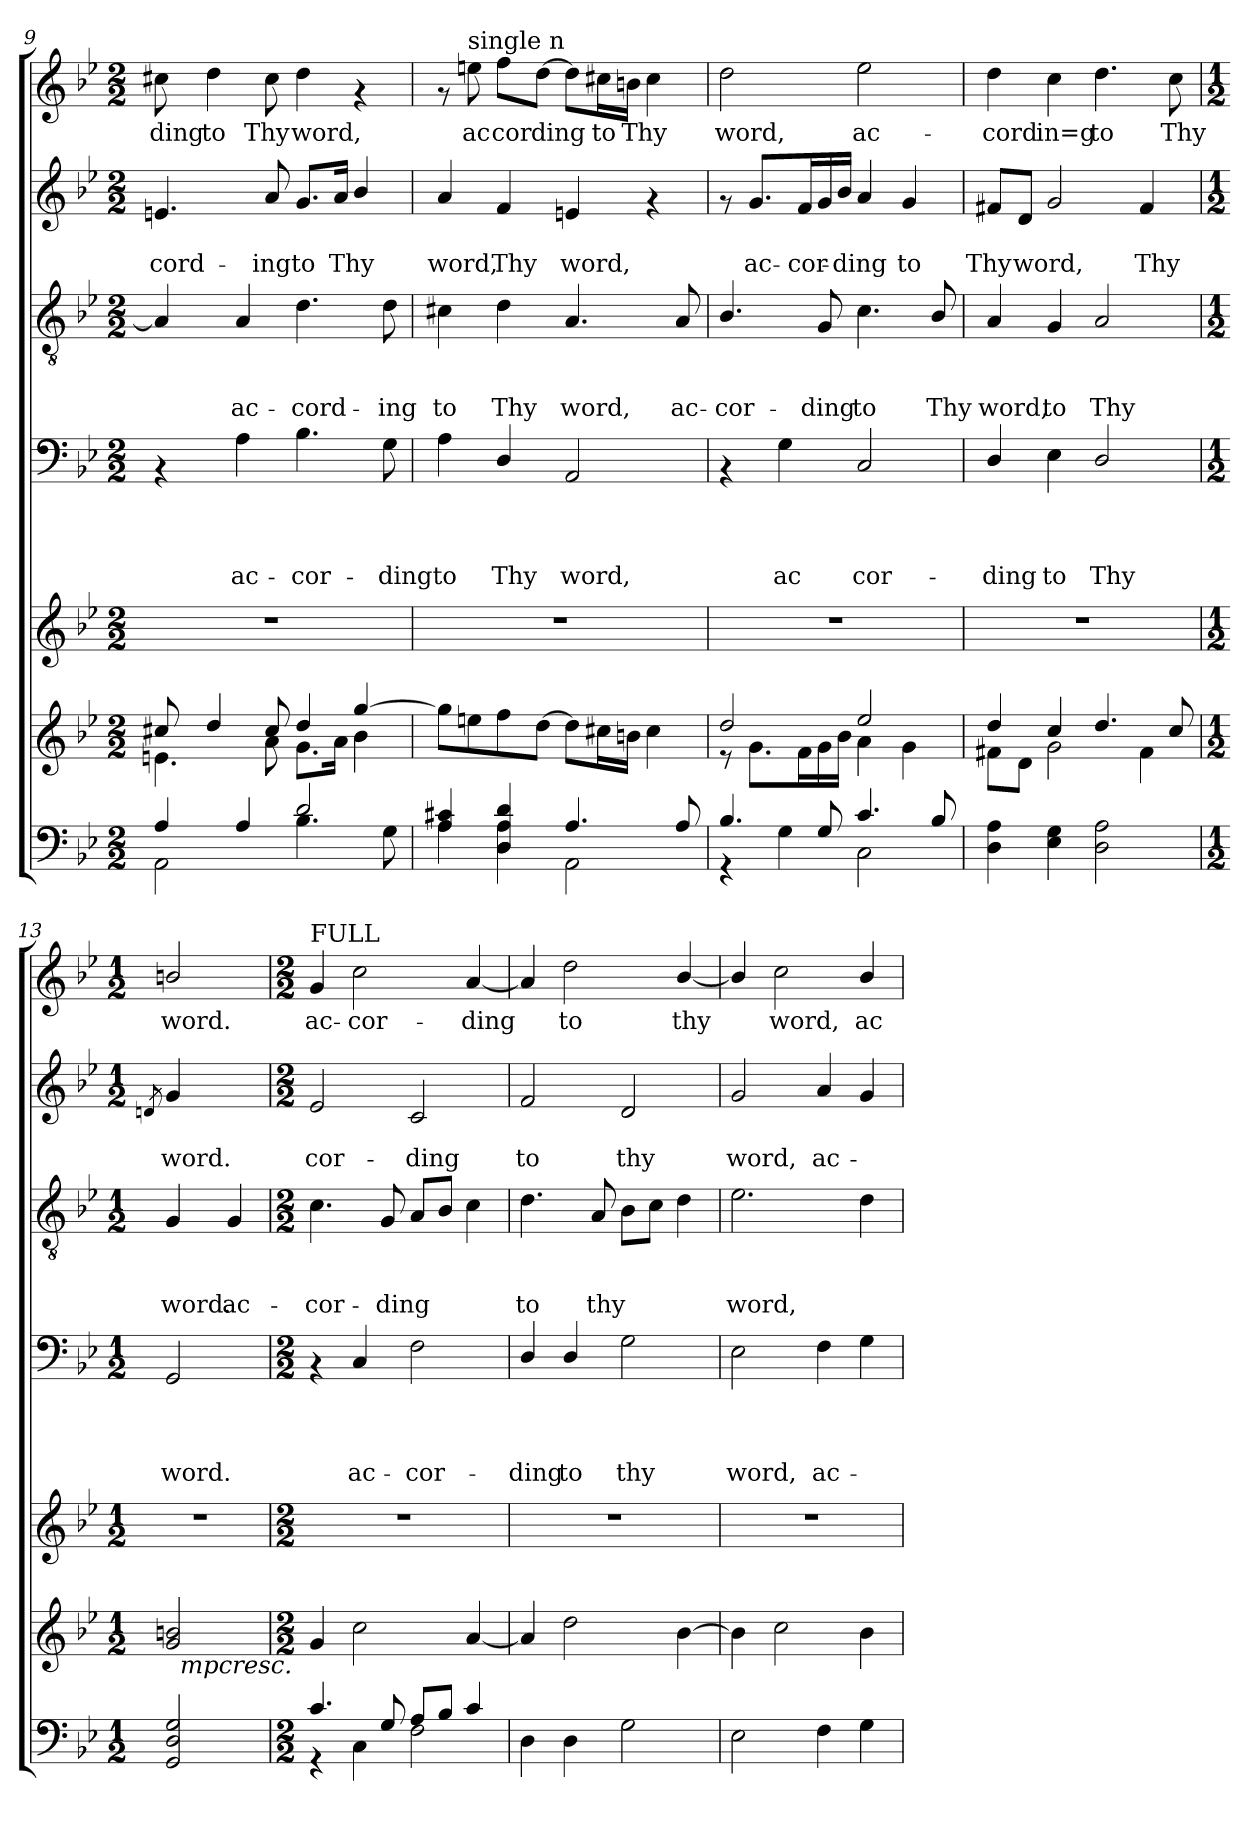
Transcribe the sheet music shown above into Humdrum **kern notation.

**kern	**kern	**kern	**kern	**text	**text	**text	**text	**kern	**text	**text	**text	**kern	**text	**text	**kern	**text
*part6	*part6	*part5	*part4	*part4	*part4	*part4	*part4	*part3	*part3	*part3	*part3	*part2	*part2	*part2	*part1	*part1
*staff7	*staff6	*staff5	*staff4	*staff4	*staff4	*staff4	*staff4	*staff3	*staff3	*staff3	*staff3	*staff2	*staff2	*staff2	*staff1	*staff1
*clefF4	*clefG2	*clefG2	*clefF4	*	*	*	*	*clefGv2	*	*	*	*clefG2	*	*	*clefG2	*
*k[b-e-]	*k[b-e-]	*k[b-e-]	*k[b-e-]	*	*	*	*	*k[b-e-]	*	*	*	*k[b-e-]	*	*	*k[b-e-]	*
*B-:	*B-:	*B-:	*B-:	*	*	*	*	*B-:	*	*	*	*B-:	*	*	*B-:	*
*M2/2	*M2/2	*M2/2	*M2/2	*	*	*	*	*M2/2	*	*	*	*M2/2	*	*	*M2/2	*
=9	=9	=9	=9	=9	=9	=9	=9	=9	=9	=9	=9	=9	=9	=9	=9	=9
*^	*^	*	*	*	*	*	*	*	*	*	*	*	*	*	*	*
!	!	!	!	!	!	!	!	!	!	!	!	!	!	!	!	!LO:LY:b	!	!LO:LY:b
2AA\	4A/	8cc#X/	4.en\	1r	4rAA	.	.	.	.	4A/]	.	.	.	4.en/	.	-cord-	8cc#X\	-ding
!	!	!	!	!	!	!	!	!	!	!	!	!	!	!	!	!	!	!LO:LY:b
.	.	4dd/	.	.	.	.	.	.	.	.	.	.	.	.	.	.	4dd\	to
!	!	!	!	!	!	!	!	!	!LO:LY:b	!	!	!	!LO:LY:b	!	!	!	!	!
.	4A/	.	.	.	4A\	.	.	.	ac-	4A/	.	.	ac-	.	.	.	.	.
!	!	!	!	!	!	!	!	!	!	!	!	!	!	!	!	!LO:LY:b	!	!LO:LY:b
.	.	8cc#/	8a\	.	.	.	.	.	.	.	.	.	.	8a/	.	-ing	8cc#\	Thy
!	!	!	!	!	!	!	!	!	!LO:LY:b	!	!	!	!LO:LY:b	!	!	!LO:LY:b	!	!LO:LY:b
4.B-\	2d/	4dd/	8.g\L	.	4.B-\	.	.	.	-cor-	4.d\	.	.	-cord-	8.g/L	.	to	4dd\	word,
!	!	!	!	!	!	!	!	!	!	!	!	!	!	!	!	!LO:LY:b	!	!
.	.	.	16a\Jk	.	.	.	.	.	.	.	.	.	.	16a/Jk	.	Thy	.	.
.	.	[>4gg/	4b-\	.	.	.	.	.	.	.	.	.	.	4b-/	.	.	4rf	.
!	!	!	!	!	!	!	!	!	!LO:LY:b	!	!	!	!LO:LY:b	!	!	!	!	!
8G\	.	.	.	.	8G\	.	.	.	-ding	8d\	.	.	-ing	.	.	.	.	.
*	*	*v	*v	*	*	*	*	*	*	*	*	*	*	*	*	*	*	*
=10	=10	=10	=10	=10	=10	=10	=10	=10	=10	=10	=10	=10	=10	=10	=10	=10	=10
!	!	!	!	!	!	!	!	!LO:LY:b	!	!	!	!LO:LY:b	!	!	!LO:LY:b	!	!
4A/ 4c#X/	4A\	8gg\L]	1r	4A\	.	.	.	to	4c#X\	.	.	to	4a/	.	word,	8rf	.
!	!	!	!	!	!	!	!	!	!	!	!	!	!	!	!	!LO:TX:a:t=single n	!
!	!	!	!	!	!	!	!	!	!	!	!	!	!	!	!	!	!LO:LY:b
.	.	8een\	.	.	.	.	.	.	.	.	.	.	.	.	.	8ee\	ac
!	!	!	!	!	!	!	!	!LO:LY:b	!	!	!	!LO:LY:b	!	!	!LO:LY:b	!	!LO:LY:b
4D/ 4d/	4D\ 4A\	8ff\	.	4D/	.	.	.	Thy	4d\	.	.	Thy	4f/	.	Thy	8ff\L	cor
!	!	!	!	!	!	!	!	!	!	!	!	!	!	!	!	!	!LO:LY:b
.	.	[>8dd\J	.	.	.	.	.	.	.	.	.	.	.	.	.	[>8dd\J	ding
!	!	!	!	!	!	!	!	!LO:LY:b	!	!	!	!LO:LY:b	!	!	!LO:LY:b	!	!
4.A/	2AA\	8dd\L]	.	2AA/	.	.	.	word,	4.A/	.	.	word,	4en/	.	word,	8dd\L]	.
!	!	!	!	!	!	!	!	!	!	!	!	!	!	!	!	!	!LO:LY:b
.	.	16cc#X\L	.	.	.	.	.	.	.	.	.	.	.	.	.	16cc#X\L	to
!	!	!	!	!	!	!	!	!	!	!	!	!	!	!	!	!	!LO:LY:b
.	.	16bn\JJ	.	.	.	.	.	.	.	.	.	.	.	.	.	16bn\JJ	Thy
.	.	4cc#\	.	.	.	.	.	.	.	.	.	.	4rf	.	.	4cc#\	.
!	!	!	!	!	!	!	!	!	!	!	!	!LO:LY:b	!	!	!	!	!
8A/	.	.	.	.	.	.	.	.	8A/	.	.	ac-	.	.	.	.	.
=11	=11	=11	=11	=11	=11	=11	=11	=11	=11	=11	=11	=11	=11	=11	=11	=11	=11
*	*	*^	*	*	*	*	*	*	*	*	*	*	*	*	*	*	*
!	!	!	!	!	!	!	!	!	!	!	!	!	!LO:LY:b	!	!	!	!	!LO:LY:b
4.B-/	4rFF	2dd/	8rd	1r	4rAA	.	.	.	.	4.B-/	.	.	-cor-	8rf	.	.	2dd\	word,
!	!	!	!	!	!	!	!	!	!	!	!	!	!	!	!	!LO:LY:b	!	!
.	.	.	8.g\L	.	.	.	.	.	.	.	.	.	.	8.g/L	.	ac-	.	.
!	!	!	!	!	!	!	!	!	!LO:LY:b	!	!	!	!	!	!	!	!	!
.	4G\	.	.	.	4G\	.	.	.	ac	.	.	.	.	.	.	.	.	.
!	!	!	!	!	!	!	!	!	!	!	!	!	!	!	!	!LO:LY:b	!	!
.	.	.	16f\L	.	.	.	.	.	.	.	.	.	.	16f/L	.	-cor-	.	.
!	!	!	!	!	!	!	!	!	!	!	!	!	!LO:LY:b	!	!	!	!	!
8G/	.	.	16g\	.	.	.	.	.	.	8G/	.	.	-ding	16g/	.	.	.	.
!	!	!	!	!	!	!	!	!	!	!	!	!	!	!	!	!LO:LY:b	!	!
.	.	.	16b-\JJ	.	.	.	.	.	.	.	.	.	.	16b-/JJ	.	-ding	.	.
!	!	!	!	!	!	!	!	!	!LO:LY:b	!	!	!	!LO:LY:b	!	!	!	!	!LO:LY:b
4.c/	2C\	2ee-/	4a\	.	2C/	.	.	.	cor-	4.c\	.	.	to	4a/	.	.	2ee-\	ac-
!	!	!	!	!	!	!	!	!	!	!	!	!	!	!	!	!LO:LY:b	!	!
.	.	.	4g\	.	.	.	.	.	.	.	.	.	.	4g/	.	to	.	.
!	!	!	!	!	!	!	!	!	!	!	!	!	!LO:LY:b	!	!	!	!	!
8B-/	.	.	.	.	.	.	.	.	.	8B-/	.	.	Thy	.	.	.	.	.
*v	*v	*	*	*	*	*	*	*	*	*	*	*	*	*	*	*	*	*
!!LO:PB:g=z
=12	=12	=12	=12	=12	=12	=12	=12	=12	=12	=12	=12	=12	=12	=12	=12	=12	=12
!	!	!	!	!	!	!	!	!LO:LY:b	!	!	!	!LO:LY:b	!	!	!LO:LY:b	!	!LO:LY:b
4D\ 4A\	4dd/	8f#X\L	1r	4D/	.	.	.	-ding	4A/	.	.	word,	8f#X/L	.	Thy	4dd\	-cord
!	!	!	!	!	!	!	!	!	!	!	!	!	!	!	!LO:LY:b	!	!
.	.	8d\J	.	.	.	.	.	.	.	.	.	.	8d/J	.	word,	.	.
!	!	!	!	!	!	!	!	!LO:LY:b	!	!	!	!LO:LY:b	!	!	!	!	!LO:LY:b
4E-\ 4G\	4cc/	2g\	.	4E-\	.	.	.	to	4G/	.	.	to	2g/	.	.	4cc\	in=g
!	!	!	!	!	!	!	!	!LO:LY:b	!	!	!	!LO:LY:b	!	!	!	!	!LO:LY:b
2D\ 2A\	4.dd/	.	.	2D/	.	.	.	Thy	2A/	.	.	Thy	.	.	.	4.dd\	to
!	!	!	!	!	!	!	!	!	!	!	!	!	!	!	!LO:LY:b	!	!
.	.	4f#\	.	.	.	.	.	.	.	.	.	.	4f#/	.	Thy	.	.
!	!	!	!	!	!	!	!	!	!	!	!	!	!	!	!	!	!LO:LY:b
.	8cc/	.	.	.	.	.	.	.	.	.	.	.	.	.	.	8cc\	Thy
=13	=13	=13	=13	=13	=13	=13	=13	=13	=13	=13	=13	=13	=13	=13	=13	=13	=13
*M1/2	*M1/2	*	*M1/2	*M1/2	*	*	*	*	*M1/2	*	*	*	*M1/2	*	*	*M1/2	*
.	.	.	.	.	.	.	.	.	.	.	.	.	8qdn/	.	.	.	.
!	!	!	!	!	!	!	!	!LO:LY:b	!	!	!	!LO:LY:b	!	!	!LO:LY:b	!	!LO:LY:b
2GG/ 2D/ 2G/	2g/ 2bn/	32ryy	2r	2GG/	.	.	.	word.	4G/	.	.	word.	4g/	.	word.	2bn/	word.
!	!	!LO:TX:b:i:t=mpcresc.	!	!	!	!	!	!	!	!	!	!	!	!	!	!	!
.	.	4...ryy	.	.	.	.	.	.	.	.	.	.	.	.	.	.	.
!	!	!	!	!	!	!	!	!	!	!	!	!LO:LY:b	!	!	!	!	!
.	.	.	.	.	.	.	.	.	4G/	.	.	ac-	4ryy	.	.	.	.
*	*v	*v	*	*	*	*	*	*	*	*	*	*	*	*	*	*	*
=14	=14	=14	=14	=14	=14	=14	=14	=14	=14	=14	=14	=14	=14	=14	=14	=14
*M2/2	*M2/2	*M2/2	*M2/2	*	*	*	*	*M2/2	*	*	*	*M2/2	*	*	*M2/2	*
*^	*^	*	*	*	*	*	*	*	*	*	*	*	*	*	*	*
!	!	!	!	!	!	!	!	!	!	!	!	!	!	!	!	!	!LO:TX:a:t=FULL	!
!	!	!	!	!	!	!	!	!	!	!	!	!	!LO:LY:b	!	!	!LO:LY:b	!	!LO:LY:b
*	*	*v	*v	*	*	*	*	*	*	*	*	*	*	*	*	*	*	*
4.c/	4rFF	4g/	1r	4rAA	.	.	.	.	4.c\	.	.	-cor-	2e-/	.	cor-	4g/	ac-
!	!	!	!	!	!	!	!	!LO:LY:b	!	!	!	!	!	!	!	!	!LO:LY:b
.	4C\	2cc\	.	4C/	.	.	.	ac-	.	.	.	.	.	.	.	2cc\	-cor-
!	!	!	!	!	!	!	!	!	!	!	!	!LO:LY:b	!	!	!	!	!
8G/	.	.	.	.	.	.	.	.	8G/	.	.	-ding	.	.	.	.	.
!	!	!	!	!	!	!	!	!LO:LY:b	!	!	!	!	!	!	!LO:LY:b	!	!
8A/L	2F\	.	.	2F\	.	.	.	-cor-	8A/L	.	.	.	2c/	.	-ding	.	.
8B-/J	.	.	.	.	.	.	.	.	8B-/J	.	.	.	.	.	.	.	.
!	!	!	!	!	!	!	!	!	!	!	!	!	!	!	!	!	!LO:LY:b
4c/	.	[<4a/	.	.	.	.	.	.	4c\	.	.	.	.	.	.	[<4a/	-ding
*v	*v	*	*	*	*	*	*	*	*	*	*	*	*	*	*	*	*
=15	=15	=15	=15	=15	=15	=15	=15	=15	=15	=15	=15	=15	=15	=15	=15	=15
!	!	!	!	!	!	!	!LO:LY:b	!	!	!	!LO:LY:b	!	!	!LO:LY:b	!	!
4D\	4a/]	1r	4D/	.	.	.	-ding	4.d\	.	.	to	2f/	.	to	4a/]	.
!	!	!	!	!	!	!	!LO:LY:b	!	!	!	!	!	!	!	!	!LO:LY:b
4D\	2dd\	.	4D/	.	.	.	to	.	.	.	.	.	.	.	2dd\	to
!	!	!	!	!	!	!	!	!	!	!	!LO:LY:b	!	!	!	!	!
.	.	.	.	.	.	.	.	8A/	.	.	thy	.	.	.	.	.
!	!	!	!	!	!	!	!LO:LY:b	!	!	!	!	!	!	!LO:LY:b	!	!
2G\	.	.	2G\	.	.	.	thy	8B-\L	.	.	.	2d/	.	thy	.	.
.	.	.	.	.	.	.	.	8c\J	.	.	.	.	.	.	.	.
!	!	!	!	!	!	!	!	!	!	!	!	!	!	!	!	!LO:LY:b
.	[>4b-\	.	.	.	.	.	.	4d\	.	.	.	.	.	.	[<4b-/	thy
=16	=16	=16	=16	=16	=16	=16	=16	=16	=16	=16	=16	=16	=16	=16	=16	=16
!	!	!	!	!	!	!	!LO:LY:b	!	!	!	!LO:LY:b	!	!	!LO:LY:b	!	!
2E-\	4b-\]	1r	2E-\	.	.	.	word,	2.e-\	.	.	word,	2g/	.	word,	4b-/]	.
!	!	!	!	!	!	!	!	!	!	!	!	!	!	!	!	!LO:LY:b
.	2cc\	.	.	.	.	.	.	.	.	.	.	.	.	.	2cc\	word,
!	!	!	!	!	!	!	!LO:LY:b	!	!	!	!	!	!	!LO:LY:b	!	!
4F\	.	.	4F\	.	.	.	ac-	.	.	.	.	4a/	.	ac-	.	.
!	!	!	!	!	!	!	!	!	!	!	!	!	!	!	!	!LO:LY:b
4G\	4b-\	.	4G\	.	.	.	.	4d\	.	.	.	4g/	.	.	4b-/	ac-
=	=	=	=	=	=	=	=	=	=	=	=	=	=	=	=	=
*-	*-	*-	*-	*-	*-	*-	*-	*-	*-	*-	*-	*-	*-	*-	*-	*-
